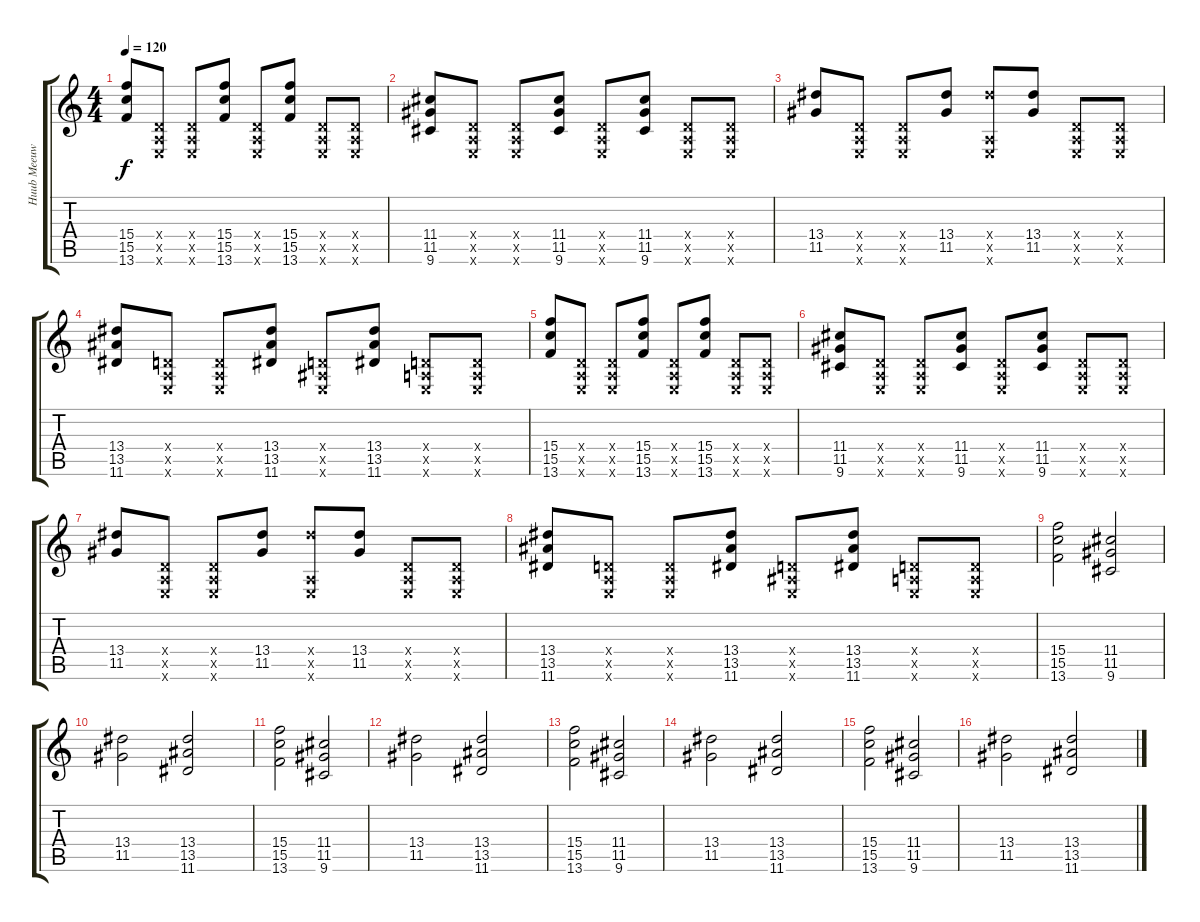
\track ("Huub Meeuwsen" "Huub Meeuw") {instrument overdrivenguitar}
\staff {score tabs}
\tuning (E4 B3 G3 D3 A2 E2) {hide}
\ts (4 4)
\tempo 120
\clef g2
\ks c
(15.4 15.5 13.6).8{dy f} (0.4{x} 0.5{x} 0.6{x}).8 (0.4{x} 0.5{x} 0.6{x}).8 (15.4 15.5 13.6).8 (0.4{x} 0.5{x} 0.6{x}).8 (15.4 15.5 13.6).8 (0.4{x} 0.5{x} 0.6{x}).8 (0.4{x} 0.5{x} 0.6{x}).8 |
(11.4 11.5 9.6).8 (0.4{x} 0.5{x} 0.6{x}).8 (0.4{x} 0.5{x} 0.6{x}).8 (11.4 11.5 9.6).8 (0.4{x} 0.5{x} 0.6{x}).8 (11.4 11.5 9.6).8 (0.4{x} 0.5{x} 0.6{x}).8 (0.4{x} 0.5{x} 0.6{x}).8 |
(13.4 11.5).8 (0.4{x} 0.5{x} 0.6{x}).8 (0.4{x} 0.5{x} 0.6{x}).8 (13.4 11.5).8 (13.4{x} 0.5{x} 0.6{x}).8 (13.4 11.5).8 (0.4{x} 0.5{x} 0.6{x}).8 (0.4{x} 0.5{x} 0.6{x}).8 |
(13.4 13.5 11.6).8 (0.4{x} 0.5{x} 0.6{x}).8 (0.4{x} 0.5{x} 0.6{x}).8 (13.4 13.5 11.6).8 (0.4{x} 1.5{x} 0.6{x}).8 (13.4 13.5 11.6).8 (0.4{x} 0.5{x} 0.6{x}).8 (0.4{x} 0.5{x} 0.6{x}).8 |
(15.4 15.5 13.6).8 (0.4{x} 0.5{x} 0.6{x}).8 (0.4{x} 0.5{x} 0.6{x}).8 (15.4 15.5 13.6).8 (0.4{x} 0.5{x} 0.6{x}).8 (15.4 15.5 13.6).8 (0.4{x} 0.5{x} 0.6{x}).8 (0.4{x} 0.5{x} 0.6{x}).8 |
(11.4 11.5 9.6).8 (0.4{x} 0.5{x} 0.6{x}).8 (0.4{x} 0.5{x} 0.6{x}).8 (11.4 11.5 9.6).8 (0.4{x} 0.5{x} 0.6{x}).8 (11.4 11.5 9.6).8 (0.4{x} 0.5{x} 0.6{x}).8 (0.4{x} 0.5{x} 0.6{x}).8 |
(13.4 11.5).8 (0.4{x} 0.5{x} 0.6{x}).8 (0.4{x} 0.5{x} 0.6{x}).8 (13.4 11.5).8 (13.4{x} 0.5{x} 0.6{x}).8 (13.4 11.5).8 (0.4{x} 0.5{x} 0.6{x}).8 (0.4{x} 0.5{x} 0.6{x}).8 |
(13.4 13.5 11.6).8 (0.4{x} 0.5{x} 0.6{x}).8 (0.4{x} 0.5{x} 0.6{x}).8 (13.4 13.5 11.6).8 (0.4{x} 1.5{x} 0.6{x}).8 (13.4 13.5 11.6).8 (0.4{x} 0.5{x} 0.6{x}).8 (0.4{x} 0.5{x} 0.6{x}).8 |
(15.4 15.5 13.6).2 (11.4 11.5 9.6).2 |
(13.4 11.5).2 (13.4 13.5 11.6).2 |
(15.4 15.5 13.6).2 (11.4 11.5 9.6).2 |
(13.4 11.5).2 (13.4 13.5 11.6).2 |
(15.4 15.5 13.6).2 (11.4 11.5 9.6).2 |
(13.4 11.5).2 (13.4 13.5 11.6).2 |
(15.4 15.5 13.6).2 (11.4 11.5 9.6).2 |
(13.4 11.5).2 (13.4 13.5 11.6).2
